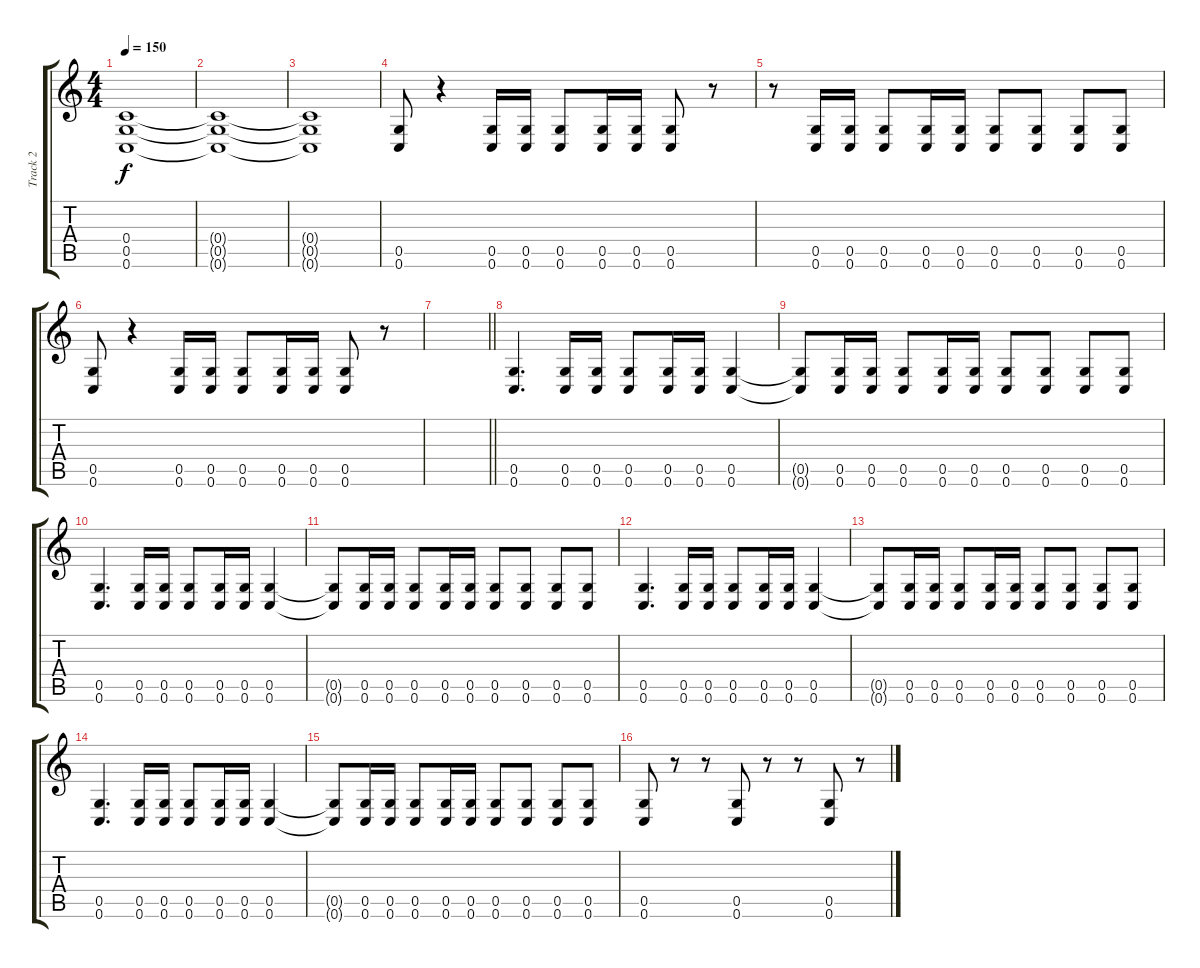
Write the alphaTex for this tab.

\track ("Track 2" "Track 2") {instrument distortionguitar}
\staff {score tabs}
\tuning (D4 A3 F3 C3 G2 C2) {hide}
\ts (4 4)
\tempo 150
\clef g2
\ks c
(0.4{t} 0.5{t} 0.6{t}).1{dy f} |
(0.4{t} 0.5{t} 0.6{t}).1 |
(0.4{t} 0.5{t} 0.6{t}).1 |
(0.5 0.6).8 r.4 (0.5 0.6).16 (0.5 0.6).16 (0.5 0.6).8 (0.5 0.6).16 (0.5 0.6).16 (0.5 0.6).8 r.8 |
r.8 (0.5 0.6).16 (0.5 0.6).16 (0.5 0.6).8 (0.5 0.6).16 (0.5 0.6).16 (0.5 0.6).8 (0.5 0.6).8 (0.5 0.6).8 (0.5 0.6).8 |
(0.5 0.6).8 r.4 (0.5 0.6).16 (0.5 0.6).16 (0.5 0.6).8 (0.5 0.6).16 (0.5 0.6).16 (0.5 0.6).8 r.8 |
\barLineRight lightlight
|
\section ("" "")
(0.5 0.6).4{d} (0.5 0.6).16 (0.5 0.6).16 (0.5 0.6).8 (0.5 0.6).16 (0.5 0.6).16 (0.5 0.6).4 |
(0.5{t} 0.6{t}).8 (0.5 0.6).16 (0.5 0.6).16 (0.5 0.6).8 (0.5 0.6).16 (0.5 0.6).16 (0.5 0.6).8 (0.5 0.6).8 (0.5 0.6).8 (0.5 0.6).8 |
(0.5 0.6).4{d} (0.5 0.6).16 (0.5 0.6).16 (0.5 0.6).8 (0.5 0.6).16 (0.5 0.6).16 (0.5 0.6).4 |
(0.5{t} 0.6{t}).8 (0.5 0.6).16 (0.5 0.6).16 (0.5 0.6).8 (0.5 0.6).16 (0.5 0.6).16 (0.5 0.6).8 (0.5 0.6).8 (0.5 0.6).8 (0.5 0.6).8 |
(0.5 0.6).4{d} (0.5 0.6).16 (0.5 0.6).16 (0.5 0.6).8 (0.5 0.6).16 (0.5 0.6).16 (0.5 0.6).4 |
(0.5{t} 0.6{t}).8 (0.5 0.6).16 (0.5 0.6).16 (0.5 0.6).8 (0.5 0.6).16 (0.5 0.6).16 (0.5 0.6).8 (0.5 0.6).8 (0.5 0.6).8 (0.5 0.6).8 |
(0.5 0.6).4{d} (0.5 0.6).16 (0.5 0.6).16 (0.5 0.6).8 (0.5 0.6).16 (0.5 0.6).16 (0.5 0.6).4 |
(0.5{t} 0.6{t}).8 (0.5 0.6).16 (0.5 0.6).16 (0.5 0.6).8 (0.5 0.6).16 (0.5 0.6).16 (0.5 0.6).8 (0.5 0.6).8 (0.5 0.6).8 (0.5 0.6).8 |
(0.5 0.6).8 r.8 r.8 (0.5 0.6).8 r.8 r.8 (0.5 0.6).8 r.8
